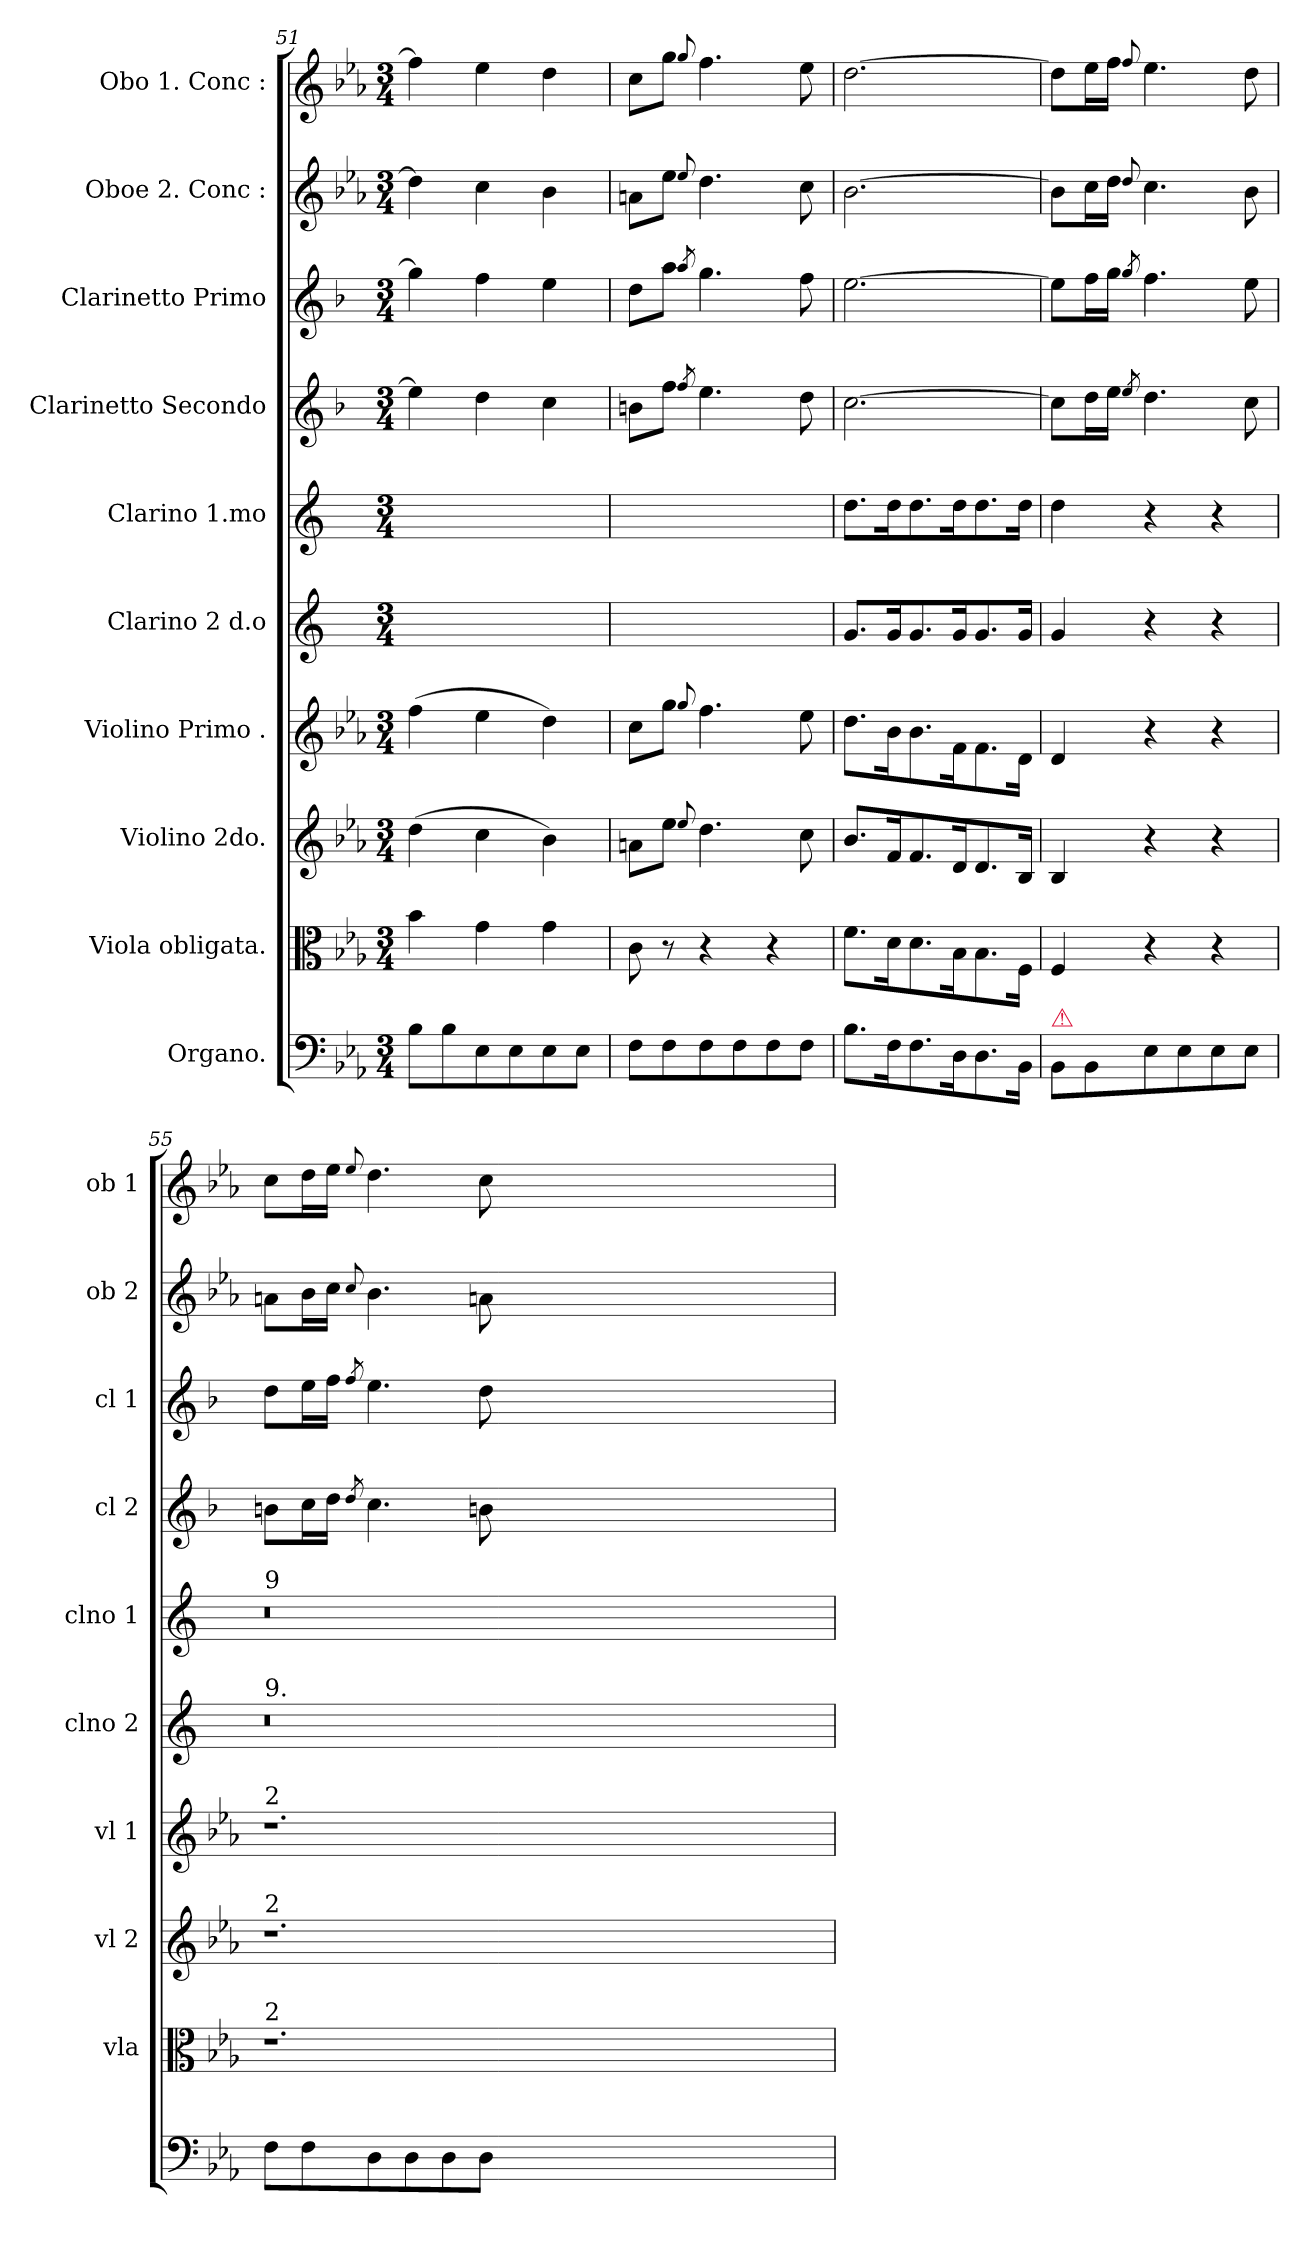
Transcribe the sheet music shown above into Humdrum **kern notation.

**kern	**dynam	**kern	**dynam	**kern	**dynam	**kern	**dynam	**kern	**kern	**kern	**kern	**kern	**kern
*part10	*part10	*part9	*part9	*part8	*part8	*part7	*part7	*part6	*part5	*part4	*part3	*part2	*part1
*staff10	*staff10	*staff9	*staff9	*staff8	*staff8	*staff7	*staff7	*staff6	*staff5	*staff4	*staff3	*staff2	*staff1
*I"Organo.	*	*I"Viola obligata.	*	*I"Violino 2do.	*	*I"Violino Primo .	*	*I"Clarino 2 d.o	*I"Clarino 1.mo	*I"Clarinetto Secondo	*I"Clarinetto Primo	*I"Oboe 2. Conc :	*I"Obo 1. Conc :
*	*	*I'vla	*	*I'vl 2	*	*I'vl 1	*	*I'clno 2	*I'clno 1	*I'cl 2	*I'cl 1	*I'ob 2	*I'ob 1
*clefF4	*	*clefC3	*	*clefG2	*	*clefG2	*	*clefG2	*clefG2	*clefG2	*clefG2	*clefG2	*clefG2
*	*	*	*	*	*	*	*	*ITrd-2c-3	*ITrd-2c-3	*ITrd1c2	*ITrd1c2	*	*
*k[b-e-a-]	*	*k[b-e-a-]	*	*k[b-e-a-]	*	*k[b-e-a-]	*	*k[b-e-a-]	*k[b-e-a-]	*k[b-e-a-]	*k[b-e-a-]	*k[b-e-a-]	*k[b-e-a-]
*E-:	*	*E-:	*	*E-:	*	*E-:	*	*E-:	*E-:	*E-:	*E-:	*E-:	*E-:
*M3/4	*	*M3/4	*	*M3/4	*	*M3/4	*	*M3/4	*M3/4	*M3/4	*M3/4	*M3/4	*M3/4
=51	=51	=51	=51	=51	=51	=51	=51	=51	=51	=51	=51	=51	=51
8B-\L	.	4b-\	.	(4dd\	.	(4ff\	.	2.ryy	2.ryy	4dd\]	4ff\]	4dd\]	4ff\]
8B-\	.	.	.	.	.	.	.	.	.	.	.	.	.
8E-\	.	4g\	.	4cc\	.	4ee-\	.	.	.	4cc\	4ee-\	4cc\	4ee-\
8E-\	.	.	.	.	.	.	.	.	.	.	.	.	.
8E-\	.	4g\	.	4b-\)	.	4dd\)	.	.	.	4b-\	4dd\	4b-\	4dd\
8E-\J	.	.	.	.	.	.	.	.	.	.	.	.	.
=52	=52	=52	=52	=52	=52	=52	=52	=52	=52	=52	=52	=52	=52
8F\L	.	8c\	.	8an\L	.	8cc\L	.	2.ryy	2.ryy	8an\L	8cc\L	8an\L	8cc\L
8F\	.	8r	.	8ee-\J	.	8gg\J	.	.	.	8ee-\J	8gg\J	8ee-\J	8gg\J
.	.	.	.	8qqee-/	.	8qqgg/	.	.	.	8qee-/	8qgg/	8qqee-/	8qqgg/
8F\	.	4r	.	4.dd\	.	4.ff\	.	.	.	4.dd\	4.ff\	4.dd\	4.ff\
8F\	.	.	.	.	.	.	.	.	.	.	.	.	.
8F\	.	4r	.	.	.	.	.	.	.	.	.	.	.
8F\J	.	.	.	8cc\	.	8ee-\	.	.	.	8cc\	8ee-\	8cc\	8ee-\
=53	=53	=53	=53	=53	=53	=53	=53	=53	=53	=53	=53	=53	=53
!	!LO:DY:b:rj	!	!LO:DY:b:rj	!	!LO:DY:b	!	!LO:DY:a	!	!	!	!	!	!
8.B-\L	for	8.f\L	for.	8.b-/L	forte	8.dd\L	forte	8.b-/L	8.ff\L	[2.b-\	[2.dd\	[2.b-\	[2.dd\
16F\K	.	16d\K	.	16f/K	.	16b-\K	.	16b-/K	16ff\K	.	.	.	.
8.F\	.	8.d\	.	8.f/	.	8.b-\	.	8.b-/	8.ff\	.	.	.	.
16D\K	.	16B-\K	.	16d/K	.	16f\K	.	16b-/K	16ff\K	.	.	.	.
8.D\	.	8.B-\	.	8.d/	.	8.f\	.	8.b-/	8.ff\	.	.	.	.
16BB-\Jk	.	16F\Jk	.	16B-/Jk	.	16d\Jk	.	16b-/Jk	16ff\Jk	.	.	.	.
=54	=54	=54	=54	=54	=54	=54	=54	=54	=54	=54	=54	=54	=54
!LO:TX:a:color=crimson:t=⚠	!	!	!	!	!	!	!	!	!	!	!	!	!
!	!LO:DY:b	!	!	!	!	!	!	!	!	!	!	!	!
8BB-/L	po	4F/	.	4B-/	.	4d/	.	4b-/	4ff\	8b-\L]	8dd\L]	8b-\L]	8dd\L]
8BB-/	.	.	.	.	.	.	.	.	.	16cc\L	16ee-\L	16cc\L	16ee-\L
.	.	.	.	.	.	.	.	.	.	16dd\JJ	16ff\JJ	16dd\JJ	16ff\JJ
.	.	.	.	.	.	.	.	.	.	8qdd/	8qff/	8qqdd/	8qqff/
8E-\	.	4r	.	4r	.	4r	.	4r	4r	4.cc\	4.ee-\	4.cc\	4.ee-\
8E-\	.	.	.	.	.	.	.	.	.	.	.	.	.
8E-\	.	4r	.	4r	.	4r	.	4r	4r	.	.	.	.
8E-\J	.	.	.	.	.	.	.	.	.	8b-\	8dd\	8b-\	8dd\
=55	=55	=55	=55	=55	=55	=55	=55	=55	=55	=55	=55	=55	=55
!	!	!	!	!	!	!	!	!	!LO:TX:a:t=9	!	!	!	!
!	!	!	!	!	!	!	!	!LO:TX:a:t=9.	!	!	!	!	!
!	!	!	!	!	!	!LO:TX:a:t=2	!	!	!	!	!	!	!
!	!	!	!	!LO:TX:a:t=2	!	!	!	!	!	!	!	!	!
!	!	!LO:TX:a:t=2	!	!	!	!	!	!	!	!	!	!	!
8F\L	.	1.r	.	1.r	.	1.r	.	0.r	0.r	8an\L	8cc\L	8an\L	8cc\L
8F\	.	.	.	.	.	.	.	.	.	16b-\L	16dd\L	16b-\L	16dd\L
.	.	.	.	.	.	.	.	.	.	16cc\JJ	16ee-\JJ	16cc\JJ	16ee-\JJ
.	.	.	.	.	.	.	.	.	.	8qcc/	8qee-/	8qqcc/	8qqee-/
8D\	.	.	.	.	.	.	.	.	.	4.b-\	4.dd\	4.b-\	4.dd\
8D\	.	.	.	.	.	.	.	.	.	.	.	.	.
8D\	.	.	.	.	.	.	.	.	.	.	.	.	.
8D\J	.	.	.	.	.	.	.	.	.	8an\	8cc\	8an\	8cc\
0ryy	.	.	.	.	.	.	.	.	.	0ryy	0ryy	0ryy	0ryy
.	.	1.ryy	.	1.ryy	.	1.ryy	.	.	.	.	.	.	.
4ryy	.	.	.	.	.	.	.	.	.	4ryy	4ryy	4ryy	4ryy
=	=	=	=	=	=	=	=	=	=	=	=	=	=
*-	*-	*-	*-	*-	*-	*-	*-	*-	*-	*-	*-	*-	*-
